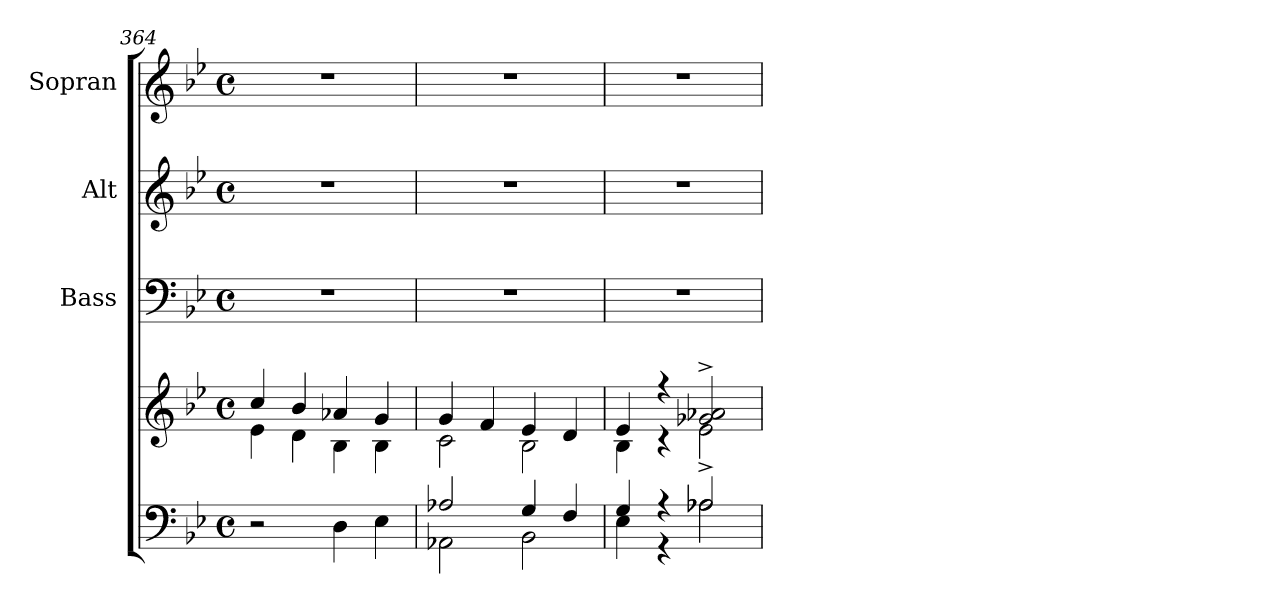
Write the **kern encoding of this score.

**kern	**kern	**kern	**kern	**kern
*part4	*part4	*part3	*part2	*part1
*staff5	*staff4	*staff3	*staff2	*staff1
*	*	*I"Bass	*I"Alt	*I"Sopran
*	*	*I'B.	*I'A.	*I'S.
*clefF4	*clefG2	*clefF4	*clefG2	*clefG2
*k[b-e-]	*k[b-e-]	*k[b-e-]	*k[b-e-]	*k[b-e-]
*B-:	*B-:	*B-:	*B-:	*B-:
*M4/4	*M4/4	*M4/4	*M4/4	*M4/4
*met(c)	*met(c)	*met(c)	*met(c)	*met(c)
=364	=364	=364	=364	=364
*	*^	*	*	*
2r	4cc/	4e-\	1r	1r	1r
.	4b-/	4d\	.	.	.
4D\	4a-X/	4B-\	.	.	.
4E-\	4g/	4B-\	.	.	.
=365	=365	=365	=365	=365	=365
*^	*	*	*	*	*
2A-X/	2AA-X\	4g/	2c\	1r	1r	1r
.	.	4f/	.	.	.	.
4G/	2BB-\	4e-/	2B-\	.	.	.
4F/	.	4d/	.	.	.	.
=366	=366	=366	=366	=366	=366	=366
4G/	4E-\	4e-/	4B-\	1r	1r	1r
4r	4r	4r	4r	.	.	.
2A-X^</	2A-\	2g-X/^> 2a-X/^>	2e-\	.	.	.
*v	*v	*	*	*	*	*
*	*v	*v	*	*	*
=	=	=	=	=
*-	*-	*-	*-	*-
